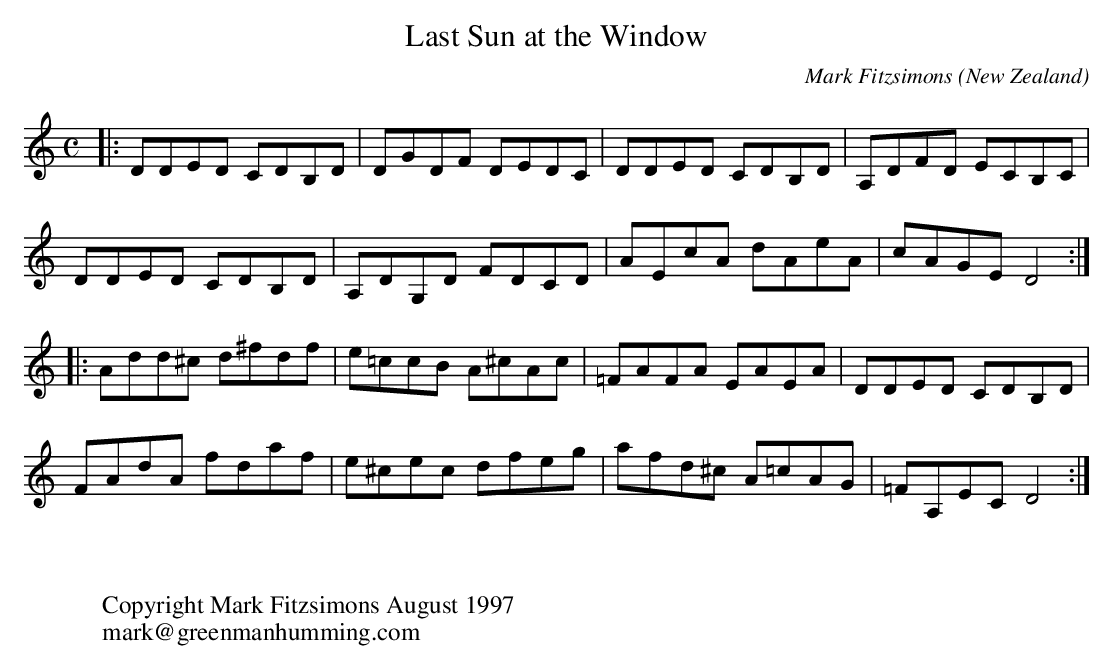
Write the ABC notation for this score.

X:1
T:Last Sun at the Window
O:New Zealand
M:C
C:Mark Fitzsimons
K:D Dor
|:DDED CDB,D|DGDF DEDC|DDED CDB,D|A,DFD ECB,C|
DDED CDB,D|A,DG,D FDCD|AEcA dAeA|cAGE D4:|
|:Add^c d^fdf|e=ccB A^cAc|=FAFA EAEA|DDED CDB,D|
FAdA fdaf|e^cec dfeg|afd^c A=cAG|=FA,EC D4:|
W:
W:
W:Copyright Mark Fitzsimons August 1997
W:mark@greenmanhumming.com
